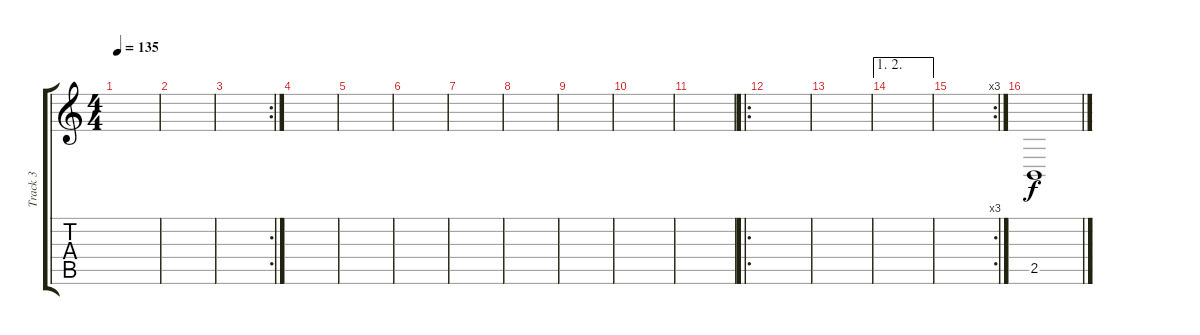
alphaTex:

\track ("Track 3" "Track 3") {instrument electricpiano2}
\staff {score tabs}
\tuning (E4 B3 G3 D3 A2 D2) {hide}
\ts (4 4)
\tempo 135
\clef g2
\ks c
|
|
\rc 2
|
|
|
|
|
|
|
|
|
\ro
|
|
\ae (1 2)
|
\rc 3
|
2.5.1
